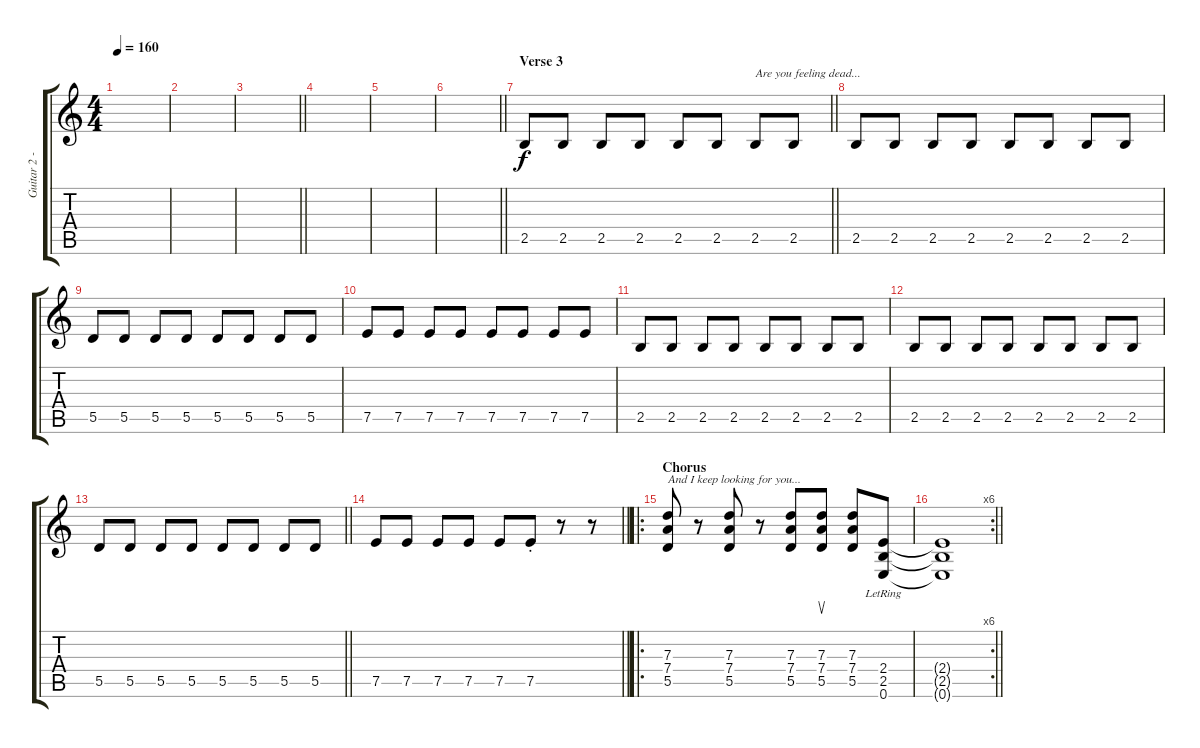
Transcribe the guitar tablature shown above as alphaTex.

\track ("Guitar 2 - Lead" "Guitar 2 -") {instrument overdrivenguitar}
\staff {score tabs}
\tuning (E4 B3 G3 D3 A2 E2) {hide}
\ts (4 4)
\tempo 160
\clef g2
\ks c
|
|
\barLineRight lightlight
|
|
|
\barLineRight lightlight
|
\section ("" "Verse 3")
\barLineRight lightlight
2.5.8 2.5.8 2.5.8 2.5.8 2.5.8 2.5.8 2.5.8{txt "Are you feeling dead..."} 2.5.8 |
2.5.8 2.5.8 2.5.8 2.5.8 2.5.8 2.5.8 2.5.8 2.5.8 |
5.5.8 5.5.8 5.5.8 5.5.8 5.5.8 5.5.8 5.5.8 5.5.8 |
7.5.8 7.5.8 7.5.8 7.5.8 7.5.8 7.5.8 7.5.8 7.5.8 |
2.5.8 2.5.8 2.5.8 2.5.8 2.5.8 2.5.8 2.5.8 2.5.8 |
2.5.8 2.5.8 2.5.8 2.5.8 2.5.8 2.5.8 2.5.8 2.5.8 |
\barLineRight lightlight
5.5.8 5.5.8 5.5.8 5.5.8 5.5.8 5.5.8 5.5.8 5.5.8 |
\barLineRight lightlight
7.5.8 7.5.8 7.5.8 7.5.8 7.5.8 7.5{st}.8 r.8 r.8 |
\ro
\section ("" "Chorus")
(7.3 7.4 5.5).8{txt "And I keep looking for you..."} r.8 (7.3 7.4 5.5).8 r.8 (7.3 7.4 5.5).8 (7.3 7.4 5.5).8{su} (7.3 7.4 5.5).8 (2.4{lr} 2.5{lr} 0.6).8 |
\rc 6
\barLineRight lightlight
(2.4{t} 2.5{t} 0.6{t}).1
